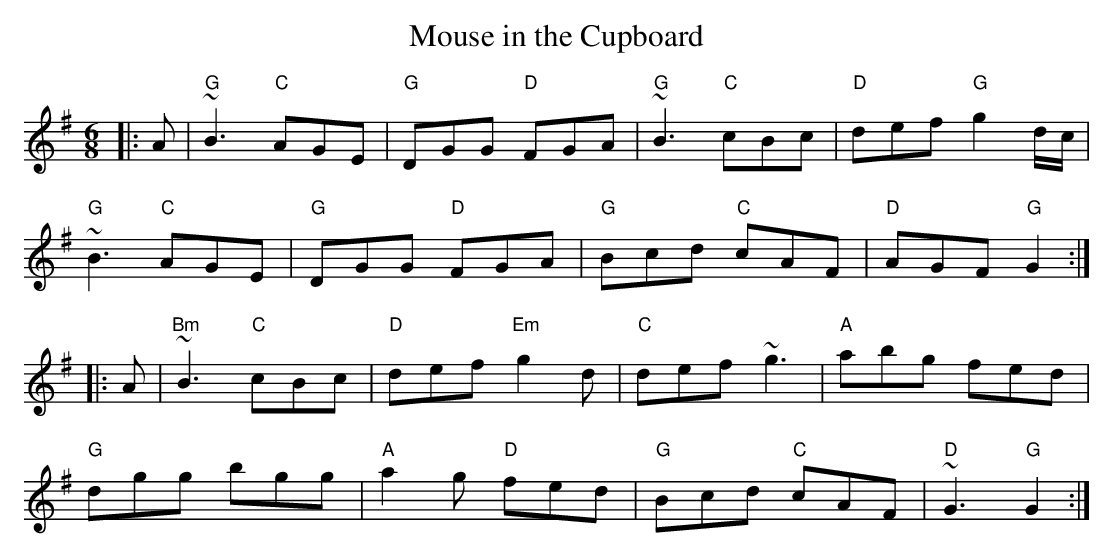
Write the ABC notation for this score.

X:1
T: Mouse in the Cupboard
M: 6/8
L: 1/8
K: G
|:A|\
"G"~B3 "C"AGE|"G"DGG "D"FGA|"G"~B3 "C"cBc|"D"def "G"g2d/c/|
"G"~B3 "C"AGE|"G"DGG "D"FGA|"G"Bcd "C"cAF|"D"AGF "G"G2:|
|:A|\
"Bm"~B3 "C"cBc|"D"def "Em"g2d|"C"def ~g3|"A"abg fed|
"G"dgg bgg|"A"a2g "D"fed|"G"Bcd "C"cAF|"D"~G3 "G"G2:|
